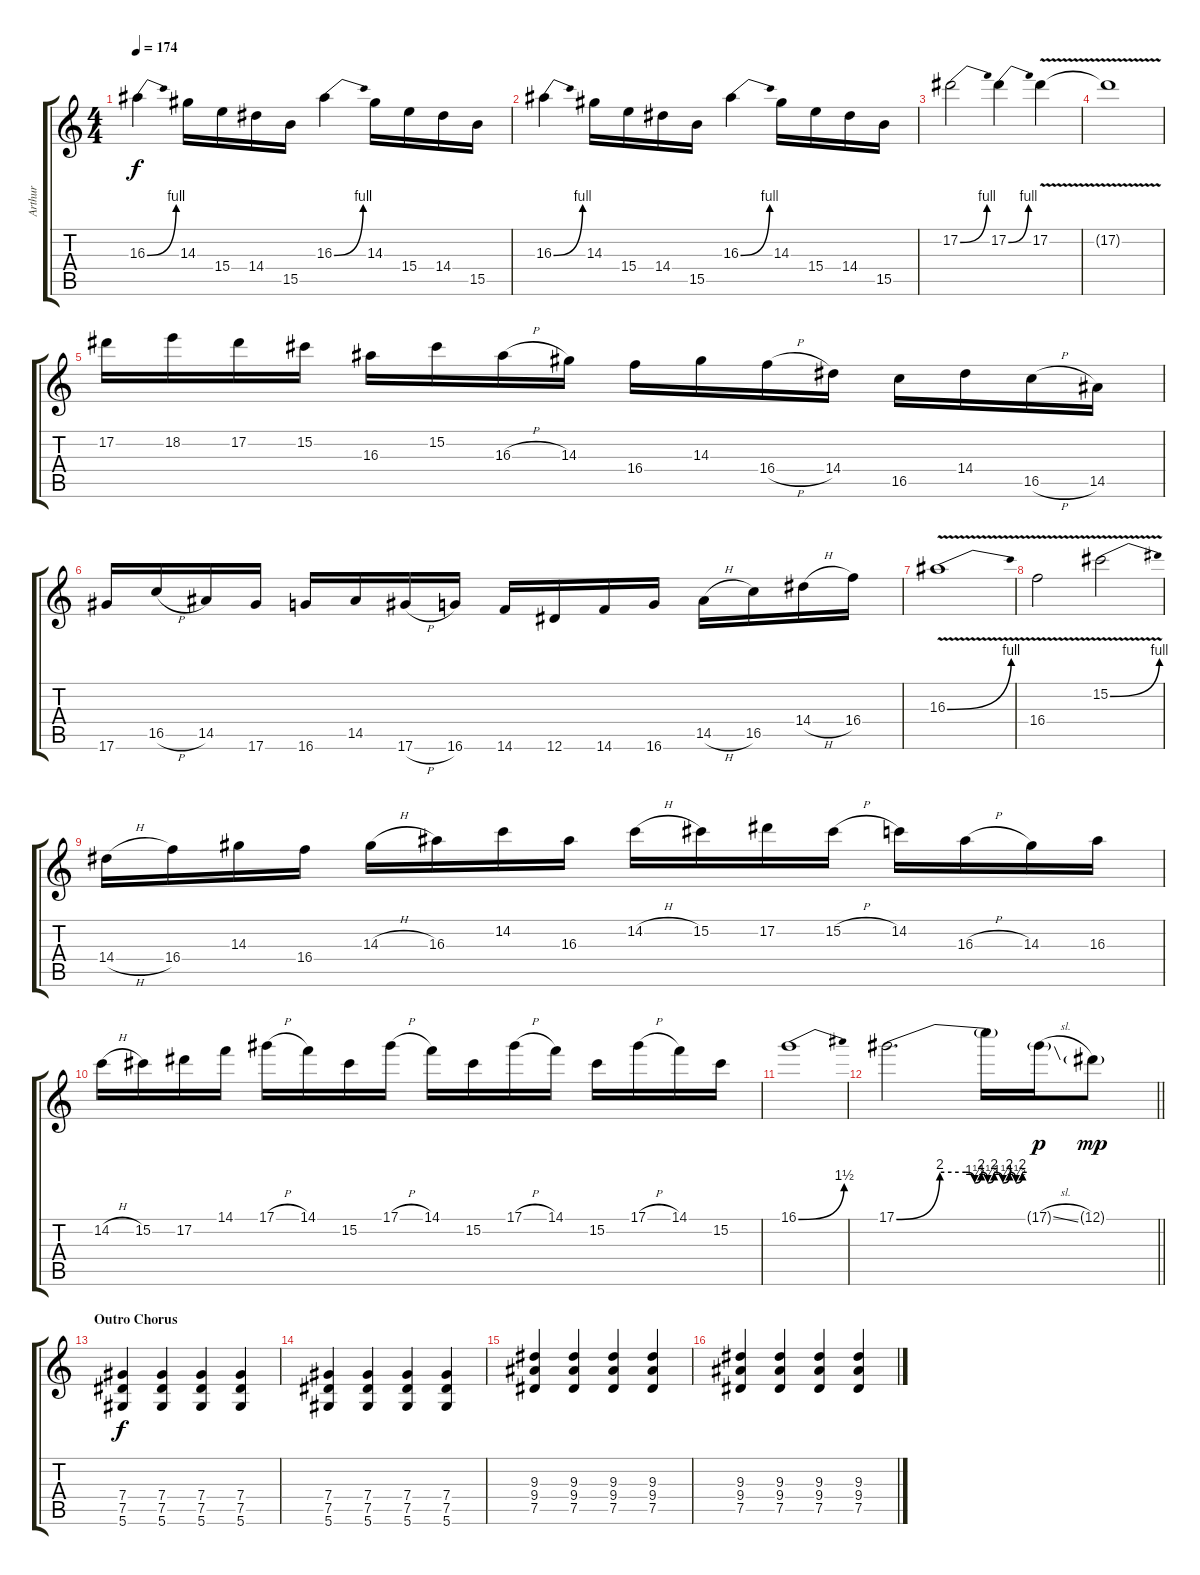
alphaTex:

\track ("Arthur" "Arthur") {instrument distortionguitar}
\staff {score tabs}
\tuning (Eb4 Bb3 Gb3 Db3 Ab2 Eb2) {hide}
\ts (4 4)
\tempo 174
\clef g2
\ks c
16.3{be (bend 0 0 60 4)}.4{dy f volume 13} 14.3.16 15.4.16 14.4.16 15.5.16 16.3{be (bend 0 0 60 4)}.4 14.3.16 15.4.16 14.4.16 15.5.16 |
16.3{be (bend 0 0 60 4)}.4 14.3.16 15.4.16 14.4.16 15.5.16 16.3{be (bend 0 0 60 4)}.4 14.3.16 15.4.16 14.4.16 15.5.16 |
17.2{be (bend 0 0 60 4)}.2 17.2{be (bend 0 0 60 4)}.4 17.2{v}.4 |
17.2{t}.1 |
17.2.16 18.2.16 17.2.16 15.2.16 16.3.16 15.2.16 16.3{h}.16 14.3.16 16.4.16 14.3.16 16.4{h}.16 14.4.16 16.5.16 14.4.16 16.5{h}.16 14.5.16 |
17.6.16 16.5{h}.16 14.5.16 17.6.16 16.6.16 14.5.16 17.6{h}.16 16.6.16 14.6.16 12.6.16 14.6.16 16.6.16 14.5{h}.16 16.5.16 14.4{h}.16 16.4.16 |
16.3{be (bend 0 0 60 4) v}.1 |
16.4{v}.2 15.2{be (bend 0 0 60 4) v}.2 |
14.4{h}.16 16.4.16 14.3.16 16.4.16 14.3{h}.16 16.3.16 14.2.16 16.3.16 14.2{h}.16 15.2.16 17.2.16 15.2{h}.16 14.2.16 16.3{h}.16 14.3.16 16.3.16 |
14.2{h}.16 15.2.16 17.2.16 14.1.16 17.1{h}.16 14.1.16 15.2.16 17.1{h}.16 14.1.16 15.2.16 17.1{h}.16 14.1.16 15.2.16 17.1{h}.16 14.1.16 15.2.16 |
16.1{be (bend 0 0 60 6)}.1 |
\barLineRight lightlight
17.1{be (custom 0 0 20 8 32 8 36 6 39 8 42 6 45 8 49 6 52 8 55 6 58 8 60 8)}.2{d} 17.1{t}.16 17.1{sl g}.16{dy p} 12.1{g}.8{dy mp} |
\section ("" "Outro Chorus")
(7.4 7.5 5.6).4{dy f volume 14} (7.4 7.5 5.6).4 (7.4 7.5 5.6).4 (7.4 7.5 5.6).4 |
(7.4 7.5 5.6).4 (7.4 7.5 5.6).4 (7.4 7.5 5.6).4 (7.4 7.5 5.6).4 |
(9.3 9.4 7.5).4 (9.3 9.4 7.5).4 (9.3 9.4 7.5).4 (9.3 9.4 7.5).4 |
(9.3 9.4 7.5).4 (9.3 9.4 7.5).4 (9.3 9.4 7.5).4 (9.3 9.4 7.5).4
